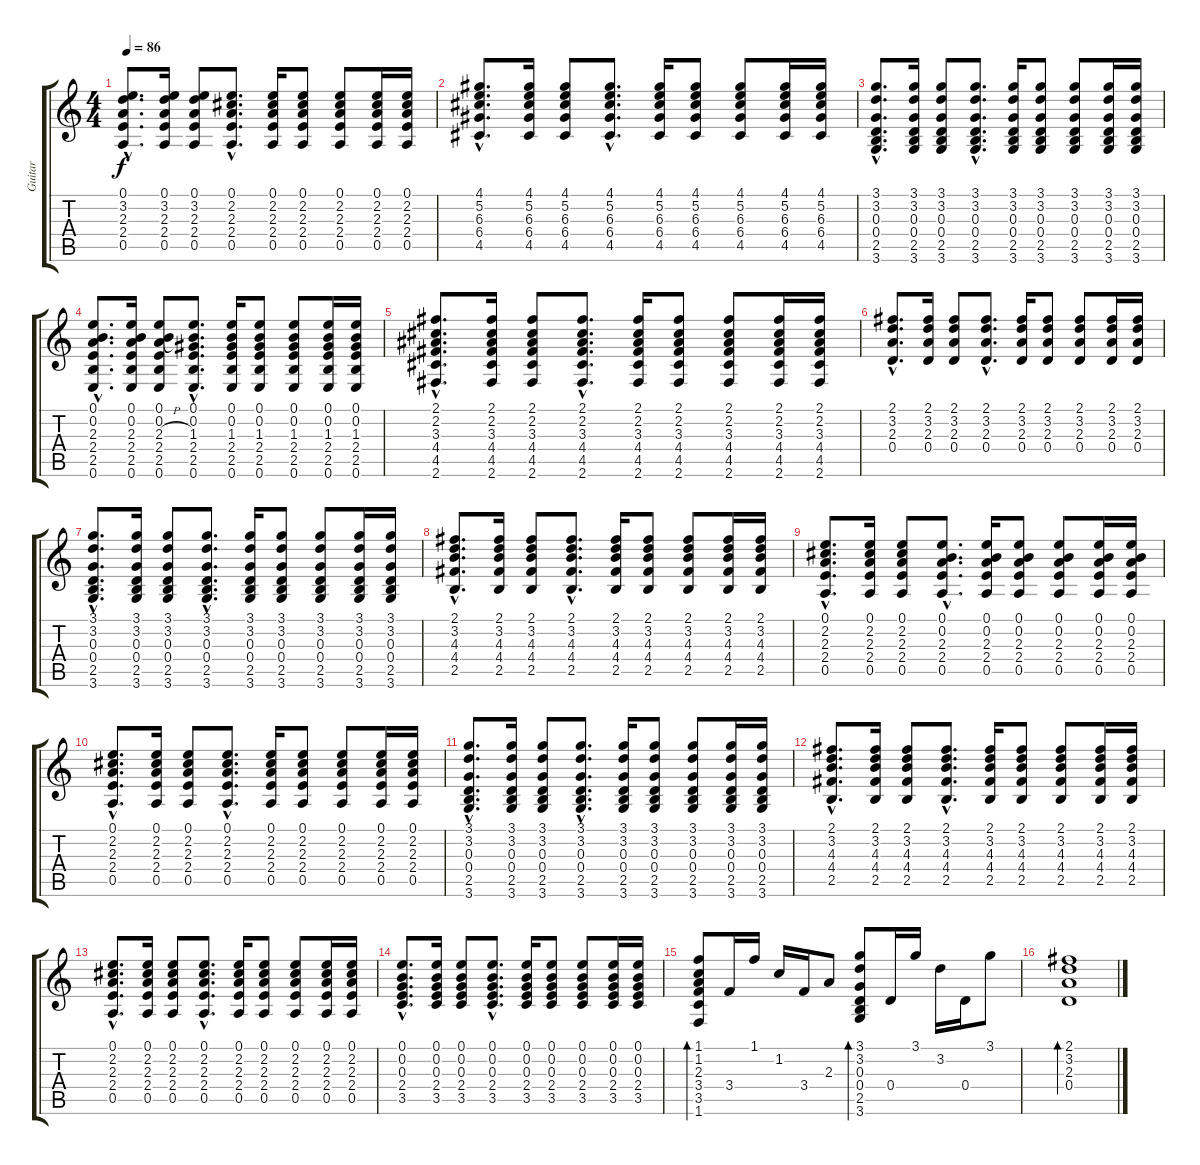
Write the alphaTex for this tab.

\track ("Guitar" "Guitar") {instrument overdrivenguitar}
\staff {score tabs}
\tuning (E4 B3 G3 D3 A2 E2) {hide}
\ts (4 4)
\tempo 86
\clef g2
\ks c
(0.1{hac} 3.2{hac} 2.3{hac} 2.4{hac} 0.5{hac}).8{d dy f} (0.1 3.2 2.3 2.4 0.5).16 (0.1 3.2 2.3 2.4 0.5).8 (0.1{hac} 2.2{hac} 2.3{hac} 2.4{hac} 0.5{hac}).8{d} (0.1 2.2 2.3 2.4 0.5).16 (0.1 2.2 2.3 2.4 0.5).8 (0.1 2.2 2.3 2.4 0.5).8 (0.1 2.2 2.3 2.4 0.5).16 (0.1 2.2 2.3 2.4 0.5).16 |
(4.1{hac} 5.2{hac} 6.3{hac} 6.4{hac} 4.5{hac}).8{d} (4.1 5.2 6.3 6.4 4.5).16 (4.1 5.2 6.3 6.4 4.5).8 (4.1{hac} 5.2{hac} 6.3{hac} 6.4{hac} 4.5{hac}).8{d} (4.1 5.2 6.3 6.4 4.5).16 (4.1 5.2 6.3 6.4 4.5).8 (4.1 5.2 6.3 6.4 4.5).8 (4.1 5.2 6.3 6.4 4.5).16 (4.1 5.2 6.3 6.4 4.5).16 |
(3.1{hac} 3.2{hac} 0.3{hac} 0.4{hac} 2.5{hac} 3.6{hac}).8{d} (3.1 3.2 0.3 0.4 2.5 3.6).16 (3.1 3.2 0.3 0.4 2.5 3.6).8 (3.1{hac} 3.2{hac} 0.3{hac} 0.4{hac} 2.5{hac} 3.6{hac}).8{d} (3.1 3.2 0.3 0.4 2.5 3.6).16 (3.1 3.2 0.3 0.4 2.5 3.6).8 (3.1 3.2 0.3 0.4 2.5 3.6).8 (3.1 3.2 0.3 0.4 2.5 3.6).16 (3.1 3.2 0.3 0.4 2.5 3.6).16 |
(0.1{hac} 0.2{hac} 2.3{hac} 2.4{hac} 2.5{hac} 0.6{hac}).8{d} (0.1 0.2 2.3 2.4 2.5 0.6).16 (0.1 0.2 2.3{h} 2.4 2.5 0.6).8 (0.1{hac} 0.2{hac} 1.3{hac} 2.4{hac} 2.5{hac} 0.6{hac}).8{d} (0.1 0.2 1.3 2.4 2.5 0.6).16 (0.1 0.2 1.3 2.4 2.5 0.6).8 (0.1 0.2 1.3 2.4 2.5 0.6).8 (0.1 0.2 1.3 2.4 2.5 0.6).16 (0.1 0.2 1.3 2.4 2.5 0.6).16 |
(2.1{hac} 2.2{hac} 3.3{hac} 4.4{hac} 4.5{hac} 2.6{hac}).8{d} (2.1 2.2 3.3 4.4 4.5 2.6).16 (2.1 2.2 3.3 4.4 4.5 2.6).8 (2.1{hac} 2.2{hac} 3.3{hac} 4.4{hac} 4.5{hac} 2.6{hac}).8{d} (2.1 2.2 3.3 4.4 4.5 2.6).16 (2.1 2.2 3.3 4.4 4.5 2.6).8 (2.1 2.2 3.3 4.4 4.5 2.6).8 (2.1 2.2 3.3 4.4 4.5 2.6).16 (2.1 2.2 3.3 4.4 4.5 2.6).16 |
(2.1{hac} 3.2{hac} 2.3{hac} 0.4{hac}).8{d} (2.1 3.2 2.3 0.4).16 (2.1 3.2 2.3 0.4).8 (2.1{hac} 3.2{hac} 2.3{hac} 0.4{hac}).8{d} (2.1 3.2 2.3 0.4).16 (2.1 3.2 2.3 0.4).8 (2.1 3.2 2.3 0.4).8 (2.1 3.2 2.3 0.4).16 (2.1 3.2 2.3 0.4).16 |
(3.1{hac} 3.2{hac} 0.3{hac} 0.4{hac} 2.5{hac} 3.6{hac}).8{d} (3.1 3.2 0.3 0.4 2.5 3.6).16 (3.1 3.2 0.3 0.4 2.5 3.6).8 (3.1{hac} 3.2{hac} 0.3{hac} 0.4{hac} 2.5{hac} 3.6{hac}).8{d} (3.1 3.2 0.3 0.4 2.5 3.6).16 (3.1 3.2 0.3 0.4 2.5 3.6).8 (3.1 3.2 0.3 0.4 2.5 3.6).8 (3.1 3.2 0.3 0.4 2.5 3.6).16 (3.1 3.2 0.3 0.4 2.5 3.6).16 |
(2.1{hac} 3.2{hac} 4.3{hac} 4.4{hac} 2.5{hac}).8{d} (2.1 3.2 4.3 4.4 2.5).16 (2.1 3.2 4.3 4.4 2.5).8 (2.1{hac} 3.2{hac} 4.3{hac} 4.4{hac} 2.5{hac}).8{d} (2.1 3.2 4.3 4.4 2.5).16 (2.1 3.2 4.3 4.4 2.5).8 (2.1 3.2 4.3 4.4 2.5).8 (2.1 3.2 4.3 4.4 2.5).16 (2.1 3.2 4.3 4.4 2.5).16 |
(0.1{hac} 2.2{hac} 2.3{hac} 2.4{hac} 0.5{hac}).8{d} (0.1 2.2 2.3 2.4 0.5).16 (0.1 2.2 2.3 2.4 0.5).8 (0.1{hac} 0.2{hac} 2.3{hac} 2.4 0.5{hac}).8{d} (0.1 0.2 2.3 2.4 0.5).16 (0.1 0.2 2.3 2.4 0.5).8 (0.1 0.2 2.3 2.4 0.5).8 (0.1 0.2 2.3 2.4 0.5).16 (0.1 0.2 2.3 2.4 0.5).16 |
(0.1{hac} 2.2{hac} 2.3{hac} 2.4{hac} 0.5{hac}).8{d} (0.1 2.2 2.3 2.4 0.5).16 (0.1 2.2 2.3 2.4 0.5).8 (0.1{hac} 2.2{hac} 2.3{hac} 2.4{hac} 0.5{hac}).8{d} (0.1 2.2 2.3 2.4 0.5).16 (0.1 2.2 2.3 2.4 0.5).8 (0.1 2.2 2.3 2.4 0.5).8 (0.1 2.2 2.3 2.4 0.5).16 (0.1 2.2 2.3 2.4 0.5).16 |
(3.1{hac} 3.2{hac} 0.3{hac} 0.4{hac} 2.5{hac} 3.6{hac}).8{d} (3.1 3.2 0.3 0.4 2.5 3.6).16 (3.1 3.2 0.3 0.4 2.5 3.6).8 (3.1{hac} 3.2{hac} 0.3{hac} 0.4{hac} 2.5{hac} 3.6{hac}).8{d} (3.1 3.2 0.3 0.4 2.5 3.6).16 (3.1 3.2 0.3 0.4 2.5 3.6).8 (3.1 3.2 0.3 0.4 2.5 3.6).8 (3.1 3.2 0.3 0.4 2.5 3.6).16 (3.1 3.2 0.3 0.4 2.5 3.6).16 |
(2.1{hac} 3.2{hac} 4.3{hac} 4.4{hac} 2.5{hac}).8{d} (2.1 3.2 4.3 4.4 2.5).16 (2.1 3.2 4.3 4.4 2.5).8 (2.1{hac} 3.2{hac} 4.3{hac} 4.4{hac} 2.5{hac}).8{d} (2.1 3.2 4.3 4.4 2.5).16 (2.1 3.2 4.3 4.4 2.5).8 (2.1 3.2 4.3 4.4 2.5).8 (2.1 3.2 4.3 4.4 2.5).16 (2.1 3.2 4.3 4.4 2.5).16 |
(0.1{hac} 2.2{hac} 2.3{hac} 2.4{hac} 0.5{hac}).8{d} (0.1 2.2 2.3 2.4 0.5).16 (0.1 2.2 2.3 2.4 0.5).8 (0.1{hac} 2.2{hac} 2.3{hac} 2.4{hac} 0.5{hac}).8{d} (0.1 2.2 2.3 2.4 0.5).16 (0.1 2.2 2.3 2.4 0.5).8 (0.1 2.2 2.3 2.4 0.5).8 (0.1 2.2 2.3 2.4 0.5).16 (0.1 2.2 2.3 2.4 0.5).16 |
(0.1{hac} 0.2{hac} 0.3{hac} 2.4{hac} 3.5{hac}).8{d} (0.1 0.2 0.3 2.4 3.5).16 (0.1 0.2 0.3 2.4 3.5).8 (0.1{hac} 0.2{hac} 0.3{hac} 2.4{hac} 3.5{hac}).8{d} (0.1 0.2 0.3 2.4 3.5).16 (0.1 0.2 0.3 2.4 3.5).8 (0.1 0.2 0.3 2.4 3.5).8 (0.1 0.2 0.3 2.4 3.5).16 (0.1 0.2 0.3 2.4 3.5).16 |
(1.1 1.2 2.3 3.4 3.5 1.6).8{bd 120} 3.4.16 1.1.16 1.2.16 3.4.16 2.3.8 (3.1 3.2 0.3 0.4 2.5 3.6).8{bd 120} 0.4.16 3.1.16 3.2.16 0.4.16 3.1.8 |
(2.1 3.2 2.3 0.4).1{bd 480}
